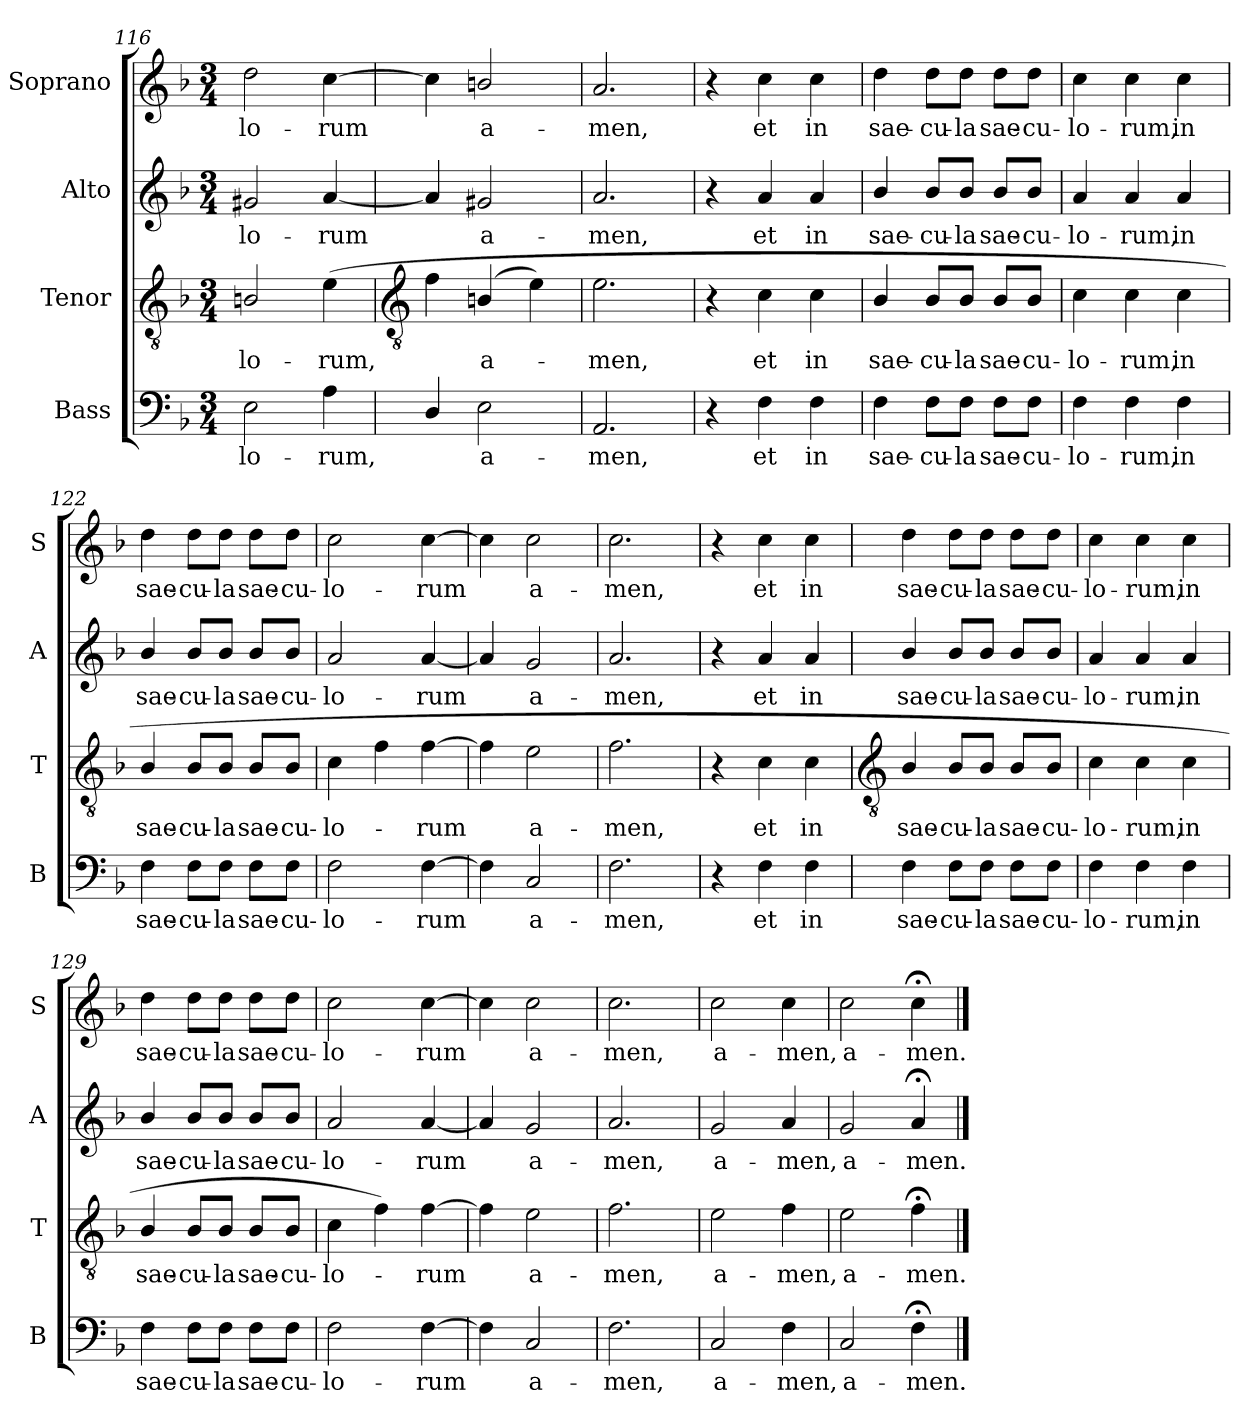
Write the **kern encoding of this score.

**kern	**text	**kern	**text	**kern	**text	**kern	**text
*part4	*part4	*part3	*part3	*part2	*part2	*part1	*part1
*staff4	*staff4	*staff3	*staff3	*staff2	*staff2	*staff1	*staff1
*I"Bass	*	*I"Tenor	*	*I"Alto	*	*I"Soprano	*
*I'B	*	*I'T	*	*I'A	*	*I'S	*
*clefF4	*	*clefGv2	*	*clefG2	*	*clefG2	*
*k[b-]	*	*k[b-]	*	*k[b-]	*	*k[b-]	*
*F:	*	*F:	*	*F:	*	*F:	*
*M3/4	*	*M3/4	*	*M3/4	*	*M3/4	*
=116	=116	=116	=116	=116	=116	=116	=116
!	!LO:LY:b	!	!LO:LY:b	!	!LO:LY:b	!	!LO:LY:b
2E\	-lo-	2Bn/	-lo-	2g#X/	-lo-	2dd\	-lo-
!	!LO:LY:b	!	!LO:LY:b	!	!LO:LY:b	!	!LO:LY:b
4A\	-rum,	(>4e\	-rum,	[4a/	-rum	[4cc\	-rum
!!LO:LB:g=z
=117	=117	=117	=117	=117	=117	=117	=117
*	*	*clefGv2	*	*	*	*	*
4D/	.	4f\	.	4a/]	.	4cc\]	.
!	!LO:LY:b	!	!LO:LY:b	!	!LO:LY:b	!	!LO:LY:b
2E\	a-	(4Bn/	a-	2g#X/	a-	2bn/	a-
.	.	4e\)	.	.	.	.	.
=118	=118	=118	=118	=118	=118	=118	=118
!	!LO:LY:b	!	!LO:LY:b	!	!LO:LY:b	!	!LO:LY:b
2.AA/	-men,	2.e\	men,	2.a/	-men,	2.a/	-men,
=119	=119	=119	=119	=119	=119	=119	=119
4r	.	4r	.	4r	.	4r	.
!	!LO:LY:b	!	!LO:LY:b	!	!LO:LY:b	!	!LO:LY:b
4F\	et	4c\	et	4a/	et	4cc\	et
!	!LO:LY:b	!	!LO:LY:b	!	!LO:LY:b	!	!LO:LY:b
4F\	in	4c\	in	4a/	in	4cc\	in
=120	=120	=120	=120	=120	=120	=120	=120
!	!LO:LY:b	!	!LO:LY:b	!	!LO:LY:b	!	!LO:LY:b
4F\	sae-	4B-/	sae-	4b-/	sae-	4dd\	sae-
!	!LO:LY:b	!	!LO:LY:b	!	!LO:LY:b	!	!LO:LY:b
8F\L	-cu-	8B-/L	-cu-	8b-/L	-cu-	8dd\L	-cu-
!	!LO:LY:b	!	!LO:LY:b	!	!LO:LY:b	!	!LO:LY:b
8F\J	-la	8B-/J	-la	8b-/J	-la	8dd\J	-la
!	!LO:LY:b	!	!LO:LY:b	!	!LO:LY:b	!	!LO:LY:b
8F\L	sae-	8B-/L	sae-	8b-/L	sae-	8dd\L	sae-
!	!LO:LY:b	!	!LO:LY:b	!	!LO:LY:b	!	!LO:LY:b
8F\J	-cu-	8B-/J	-cu-	8b-/J	-cu-	8dd\J	-cu-
=121	=121	=121	=121	=121	=121	=121	=121
!	!LO:LY:b	!	!LO:LY:b	!	!LO:LY:b	!	!LO:LY:b
4F\	-lo-	4c\	-lo-	4a/	-lo-	4cc\	-lo-
!	!LO:LY:b	!	!LO:LY:b	!	!LO:LY:b	!	!LO:LY:b
4F\	-rum,	4c\	-rum,	4a/	-rum,	4cc\	-rum,
!	!LO:LY:b	!	!LO:LY:b	!	!LO:LY:b	!	!LO:LY:b
4F\	in	4c\	in	4a/	in	4cc\	in
=122	=122	=122	=122	=122	=122	=122	=122
!	!LO:LY:b	!	!LO:LY:b	!	!LO:LY:b	!	!LO:LY:b
4F\	sae-	4B-/	sae-	4b-/	sae-	4dd\	sae-
!	!LO:LY:b	!	!LO:LY:b	!	!LO:LY:b	!	!LO:LY:b
8F\L	-cu-	8B-/L	-cu-	8b-/L	-cu-	8dd\L	-cu-
!	!LO:LY:b	!	!LO:LY:b	!	!LO:LY:b	!	!LO:LY:b
8F\J	-la	8B-/J	-la	8b-/J	-la	8dd\J	-la
!	!LO:LY:b	!	!LO:LY:b	!	!LO:LY:b	!	!LO:LY:b
8F\L	sae-	8B-/L	sae-	8b-/L	sae-	8dd\L	sae-
!	!LO:LY:b	!	!LO:LY:b	!	!LO:LY:b	!	!LO:LY:b
8F\J	-cu-	8B-/J	-cu-	8b-/J	-cu-	8dd\J	-cu-
=123	=123	=123	=123	=123	=123	=123	=123
!	!LO:LY:b	!	!LO:LY:b	!	!LO:LY:b	!	!LO:LY:b
2F\	-lo-	4c\	-lo-	2a/	-lo-	2cc\	-lo-
.	.	4f\	.	.	.	.	.
!	!LO:LY:b	!	!LO:LY:b	!	!LO:LY:b	!	!LO:LY:b
[4F\	-rum	[4f\	-rum	[4a/	-rum	[4cc\	-rum
=124	=124	=124	=124	=124	=124	=124	=124
4F\]	.	4f\]	.	4a/]	.	4cc\]	.
!	!LO:LY:b	!	!LO:LY:b	!	!LO:LY:b	!	!LO:LY:b
2C/	a-	2e\	a-	2g/	a-	2cc\	a-
=125	=125	=125	=125	=125	=125	=125	=125
!	!LO:LY:b	!	!LO:LY:b	!	!LO:LY:b	!	!LO:LY:b
2.F\	-men,	2.f\	-men,	2.a/	-men,	2.cc\	-men,
=126	=126	=126	=126	=126	=126	=126	=126
4r	.	4r	.	4r	.	4r	.
!	!LO:LY:b	!	!LO:LY:b	!	!LO:LY:b	!	!LO:LY:b
4F\	et	4c\	et	4a/	et	4cc\	et
!	!LO:LY:b	!	!LO:LY:b	!	!LO:LY:b	!	!LO:LY:b
4F\	in	4c\	in	4a/	in	4cc\	in
!!LO:LB:g=z
=127	=127	=127	=127	=127	=127	=127	=127
*	*	*clefGv2	*	*	*	*	*
!	!LO:LY:b	!	!LO:LY:b	!	!LO:LY:b	!	!LO:LY:b
4F\	sae-	4B-/	sae-	4b-/	sae-	4dd\	sae-
!	!LO:LY:b	!	!LO:LY:b	!	!LO:LY:b	!	!LO:LY:b
8F\L	-cu-	8B-/L	-cu-	8b-/L	-cu-	8dd\L	-cu-
!	!LO:LY:b	!	!LO:LY:b	!	!LO:LY:b	!	!LO:LY:b
8F\J	-la	8B-/J	-la	8b-/J	-la	8dd\J	-la
!	!LO:LY:b	!	!LO:LY:b	!	!LO:LY:b	!	!LO:LY:b
8F\L	sae-	8B-/L	sae-	8b-/L	sae-	8dd\L	sae-
!	!LO:LY:b	!	!LO:LY:b	!	!LO:LY:b	!	!LO:LY:b
8F\J	-cu-	8B-/J	-cu-	8b-/J	-cu-	8dd\J	-cu-
=128	=128	=128	=128	=128	=128	=128	=128
!	!LO:LY:b	!	!LO:LY:b	!	!LO:LY:b	!	!LO:LY:b
4F\	-lo-	4c\	-lo-	4a/	-lo-	4cc\	-lo-
!	!LO:LY:b	!	!LO:LY:b	!	!LO:LY:b	!	!LO:LY:b
4F\	-rum,	4c\	-rum,	4a/	-rum,	4cc\	-rum,
!	!LO:LY:b	!	!LO:LY:b	!	!LO:LY:b	!	!LO:LY:b
4F\	in	4c\	in	4a/	in	4cc\	in
=129	=129	=129	=129	=129	=129	=129	=129
!	!LO:LY:b	!	!LO:LY:b	!	!LO:LY:b	!	!LO:LY:b
4F\	sae-	4B-/	sae-	4b-/	sae-	4dd\	sae-
!	!LO:LY:b	!	!LO:LY:b	!	!LO:LY:b	!	!LO:LY:b
8F\L	-cu-	8B-/L	-cu-	8b-/L	-cu-	8dd\L	-cu-
!	!LO:LY:b	!	!LO:LY:b	!	!LO:LY:b	!	!LO:LY:b
8F\J	-la	8B-/J	-la	8b-/J	-la	8dd\J	-la
!	!LO:LY:b	!	!LO:LY:b	!	!LO:LY:b	!	!LO:LY:b
8F\L	sae-	8B-/L	sae-	8b-/L	sae-	8dd\L	sae-
!	!LO:LY:b	!	!LO:LY:b	!	!LO:LY:b	!	!LO:LY:b
8F\J	-cu-	8B-/J	-cu-	8b-/J	-cu-	8dd\J	-cu-
=130	=130	=130	=130	=130	=130	=130	=130
!	!LO:LY:b	!	!LO:LY:b	!	!LO:LY:b	!	!LO:LY:b
2F\	-lo-	4c\	-lo-	2a/	-lo-	2cc\	-lo-
.	.	4f\)	.	.	.	.	.
!	!LO:LY:b	!	!LO:LY:b	!	!LO:LY:b	!	!LO:LY:b
[4F\	-rum	[4f\	rum	[4a/	-rum	[4cc\	-rum
=131	=131	=131	=131	=131	=131	=131	=131
4F\]	.	4f\]	.	4a/]	.	4cc\]	.
!	!LO:LY:b	!	!LO:LY:b	!	!LO:LY:b	!	!LO:LY:b
2C/	a-	2e\	a-	2g/	a-	2cc\	a-
=132	=132	=132	=132	=132	=132	=132	=132
!	!LO:LY:b	!	!LO:LY:b	!	!LO:LY:b	!	!LO:LY:b
2.F\	-men,	2.f\	-men,	2.a/	-men,	2.cc\	-men,
=133	=133	=133	=133	=133	=133	=133	=133
!	!LO:LY:b	!	!LO:LY:b	!	!LO:LY:b	!	!LO:LY:b
2C/	a-	2e\	a-	2g/	a-	2cc\	a-
!	!LO:LY:b	!	!LO:LY:b	!	!LO:LY:b	!	!LO:LY:b
4F\	-men,	4f\	-men,	4a/	-men,	4cc\	-men,
=134	=134	=134	=134	=134	=134	=134	=134
!	!LO:LY:b	!	!LO:LY:b	!	!LO:LY:b	!	!LO:LY:b
2C/	a-	2e\	a-	2g/	a-	2cc\	a-
!	!LO:LY:b	!	!LO:LY:b	!	!LO:LY:b	!	!LO:LY:b
4F;<\	-men.	4f;<\	-men.	4a;</	-men.	4cc;<\	-men.
==	==	==	==	==	==	==	==
*-	*-	*-	*-	*-	*-	*-	*-
